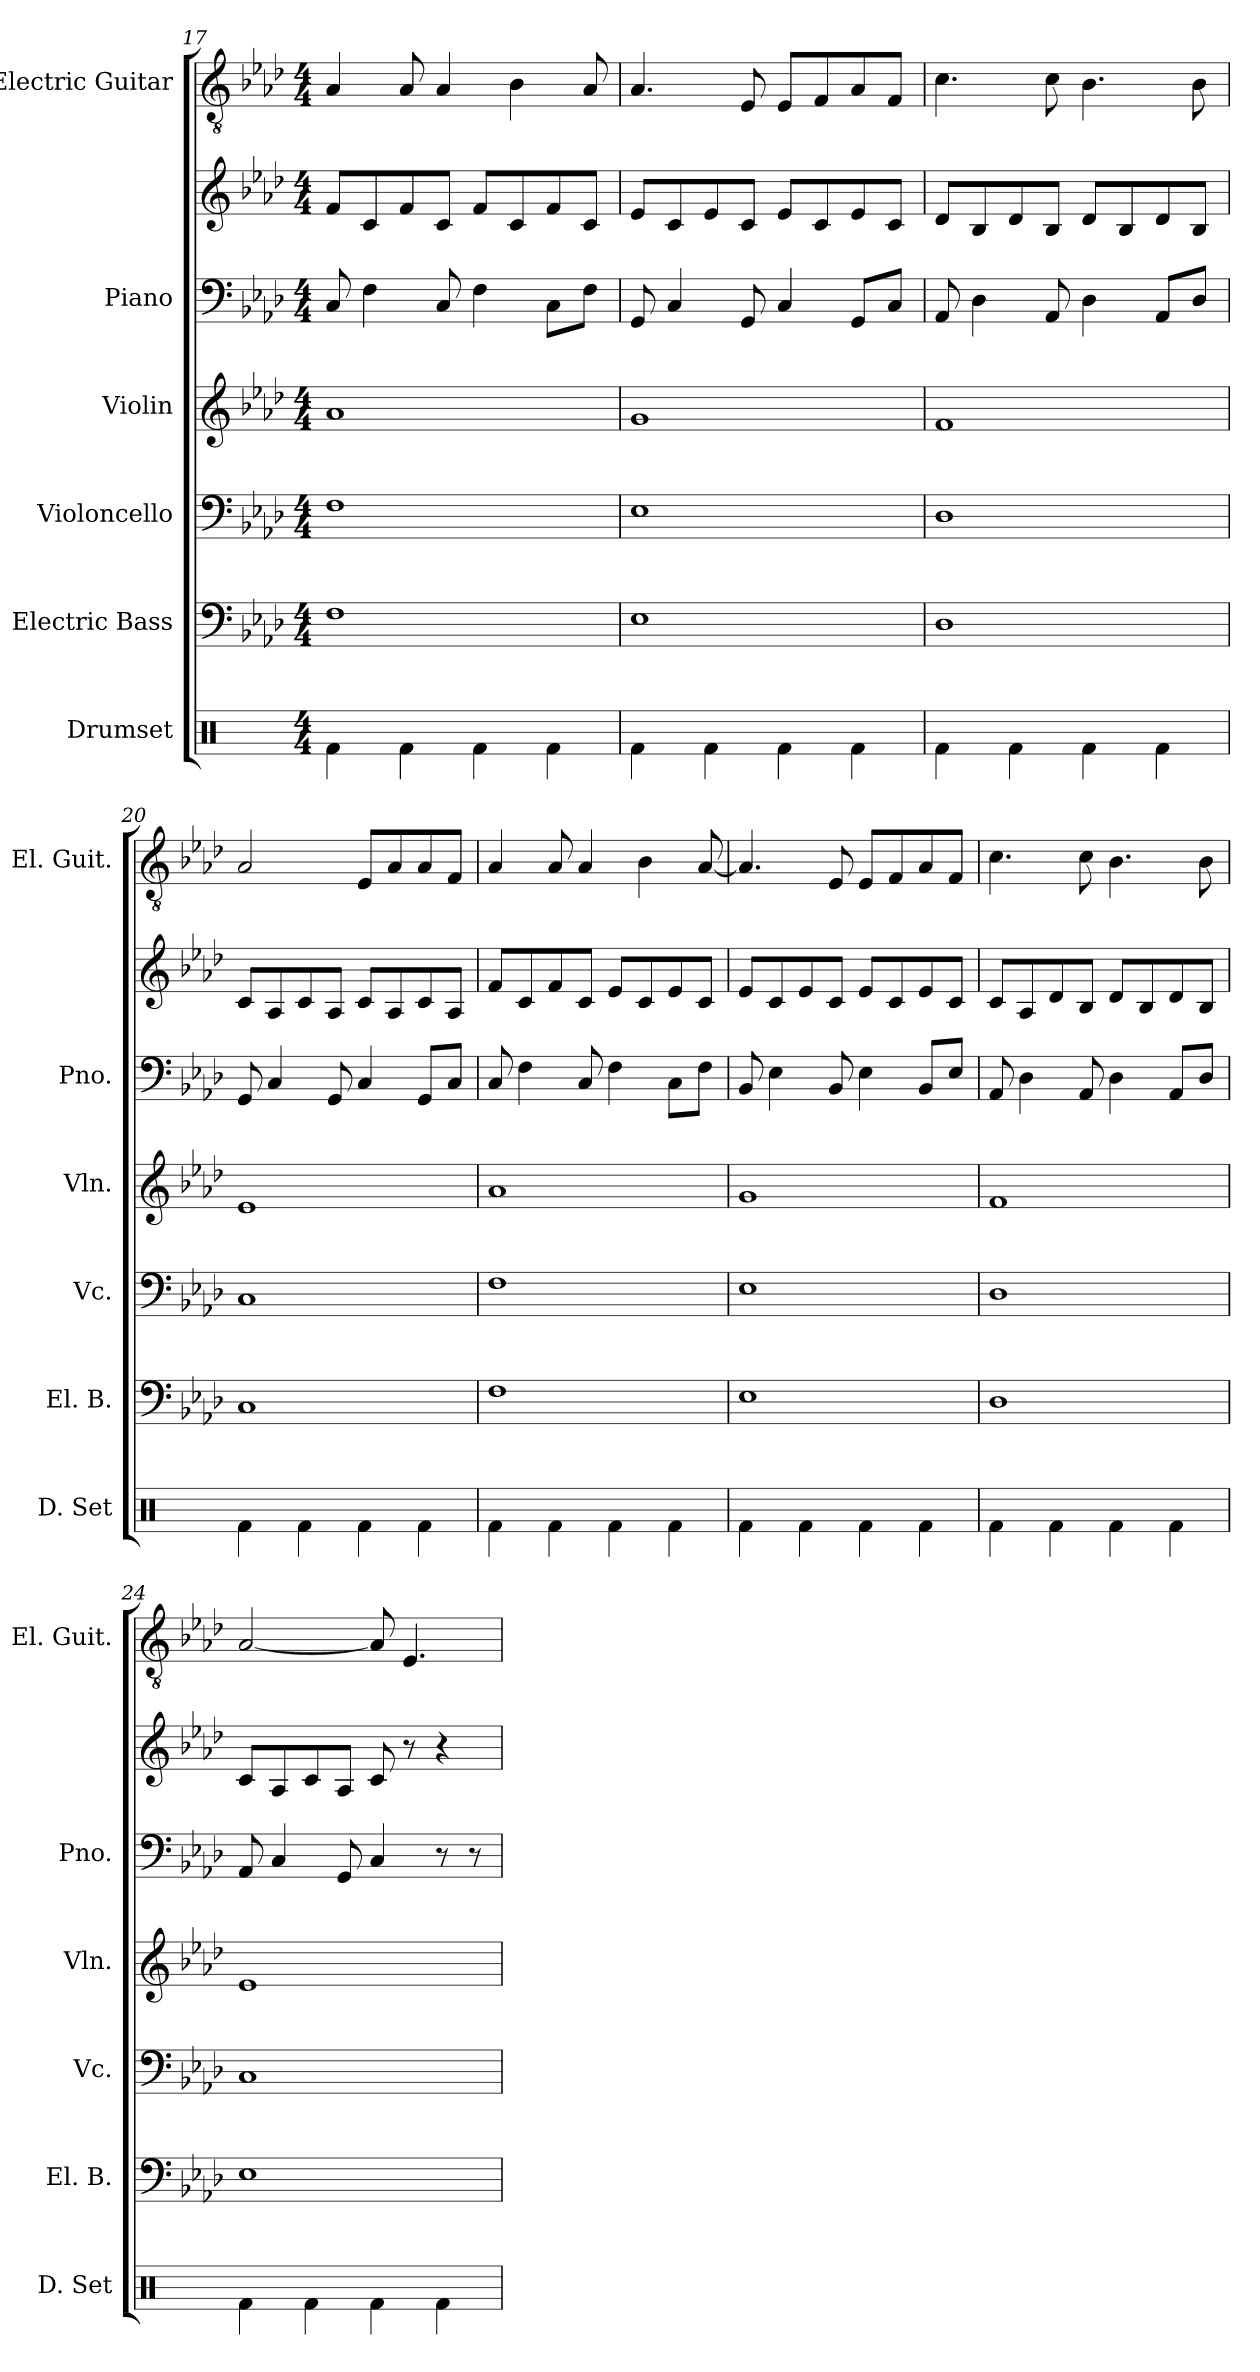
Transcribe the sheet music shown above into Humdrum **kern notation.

**kern	**kern	**kern	**kern	**kern	**kern	**kern
*part6	*part5	*part4	*part3	*part2	*part2	*part1
*staff7	*staff6	*staff5	*staff4	*staff3	*staff2	*staff1
*I"Drumset	*I"Electric Bass	*I"Violoncello	*I"Violin	*I"Piano	*	*I"Electric Guitar
*I'D. Set	*I'El. B.	*I'Vc.	*I'Vln.	*I'Pno.	*	*I'El. Guit.
*clefX	*clefF4	*clefF4	*clefG2	*clefF4	*clefG2	*clefGv2
*	*ITrd7c12	*	*	*	*	*
*k[]	*k[b-e-a-d-]	*k[b-e-a-d-]	*k[b-e-a-d-]	*k[b-e-a-d-]	*k[b-e-a-d-]	*k[b-e-a-d-]
*M4/4	*M4/4	*M4/4	*M4/4	*M4/4	*M4/4	*M4/4
=17	=17	=17	=17	=17	=17	=17
4Rf\	1FF	1F	1a-	8C/	8f/L	4A-/
.	.	.	.	4F\	8c/	.
4Rf\	.	.	.	.	8f/	8A-/
.	.	.	.	8C/	8c/J	4A-/
4Rf\	.	.	.	4F\	8f/L	.
.	.	.	.	.	8c/	4B-\
4Rf\	.	.	.	8C\L	8f/	.
.	.	.	.	8F\J	8c/J	8A-/
=18	=18	=18	=18	=18	=18	=18
4Rf\	1EE-	1E-	1g	8GG/	8e-/L	4.A-/
.	.	.	.	4C/	8c/	.
4Rf\	.	.	.	.	8e-/	.
.	.	.	.	8GG/	8c/J	8E-/
4Rf\	.	.	.	4C/	8e-/L	8E-/L
.	.	.	.	.	8c/	8F/
4Rf\	.	.	.	8GG/L	8e-/	8A-/
.	.	.	.	8C/J	8c/J	8F/J
!!LO:PB:g=z
=19	=19	=19	=19	=19	=19	=19
4Rf\	1DD-	1D-	1f	8AA-/	8d-/L	4.c\
.	.	.	.	4D-\	8B-/	.
4Rf\	.	.	.	.	8d-/	.
.	.	.	.	8AA-/	8B-/J	8c\
4Rf\	.	.	.	4D-\	8d-/L	4.B-\
.	.	.	.	.	8B-/	.
4Rf\	.	.	.	8AA-/L	8d-/	.
.	.	.	.	8D-/J	8B-/J	8B-\
=20	=20	=20	=20	=20	=20	=20
4Rf\	1CC	1C	1e-	8GG/	8c/L	2A-/
.	.	.	.	4C/	8A-/	.
4Rf\	.	.	.	.	8c/	.
.	.	.	.	8GG/	8A-/J	.
4Rf\	.	.	.	4C/	8c/L	8E-/L
.	.	.	.	.	8A-/	8A-/
4Rf\	.	.	.	8GG/L	8c/	8A-/
.	.	.	.	8C/J	8A-/J	8F/J
=21	=21	=21	=21	=21	=21	=21
4Rf\	1FF	1F	1a-	8C/	8f/L	4A-/
.	.	.	.	4F\	8c/	.
4Rf\	.	.	.	.	8f/	8A-/
.	.	.	.	8C/	8c/J	4A-/
4Rf\	.	.	.	4F\	8e-/L	.
.	.	.	.	.	8c/	4B-\
4Rf\	.	.	.	8C\L	8e-/	.
.	.	.	.	8F\J	8c/J	[8A-/
!!LO:PB:g=z
=22	=22	=22	=22	=22	=22	=22
4Rf\	1EE-	1E-	1g	8BB-/	8e-/L	4.A-/]
.	.	.	.	4E-\	8c/	.
4Rf\	.	.	.	.	8e-/	.
.	.	.	.	8BB-/	8c/J	8E-/
4Rf\	.	.	.	4E-\	8e-/L	8E-/L
.	.	.	.	.	8c/	8F/
4Rf\	.	.	.	8BB-/L	8e-/	8A-/
.	.	.	.	8E-/J	8c/J	8F/J
=23	=23	=23	=23	=23	=23	=23
4Rf\	1DD-	1D-	1f	8AA-/	8c/L	4.c\
.	.	.	.	4D-\	8A-/	.
4Rf\	.	.	.	.	8d-/	.
.	.	.	.	8AA-/	8B-/J	8c\
4Rf\	.	.	.	4D-\	8d-/L	4.B-\
.	.	.	.	.	8B-/	.
4Rf\	.	.	.	8AA-/L	8d-/	.
.	.	.	.	8D-/J	8B-/J	8B-\
=24	=24	=24	=24	=24	=24	=24
4Rf\	1EE-	1C	1e-	8AA-/	8c/L	[2A-/
.	.	.	.	4C/	8A-/	.
4Rf\	.	.	.	.	8c/	.
.	.	.	.	8GG/	8A-/J	.
4Rf\	.	.	.	4C/	8c/	8A-/]
.	.	.	.	.	8r	4.E-/
4Rf\	.	.	.	8r	4r	.
.	.	.	.	8r	.	.
=	=	=	=	=	=	=
*-	*-	*-	*-	*-	*-	*-
